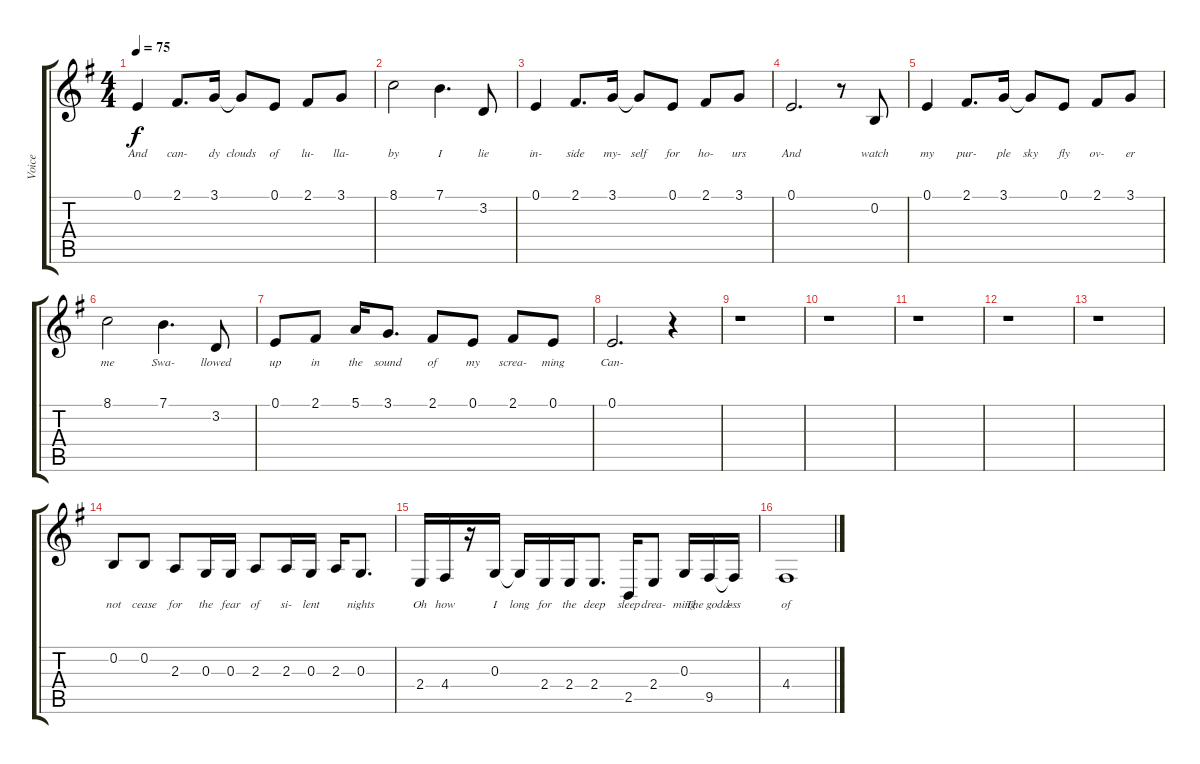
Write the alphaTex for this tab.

\track ("Voice" "Voice") {instrument violin}
\staff {score tabs}
\tuning (E4 B3 G3 D3 A2 E2) {hide}
\ts (4 4)
\tempo 75
\clef g2
\ks eminor
0.1.4{lyrics (0 "And") lyrics (1 "") lyrics (2 "") lyrics (3 "") lyrics (4 "") dy f} 2.1.8{d lyrics (0 "can-") lyrics (1 "") lyrics (2 "") lyrics (3 "") lyrics (4 "")} 3.1.16{lyrics (0 "dy") lyrics (1 "") lyrics (2 "") lyrics (3 "") lyrics (4 "")} 3.1{t}.8{lyrics (0 "clouds") lyrics (1 "") lyrics (2 "") lyrics (3 "") lyrics (4 "")} 0.1.8{lyrics (0 "of") lyrics (1 "") lyrics (2 "") lyrics (3 "") lyrics (4 "")} 2.1.8{lyrics (0 "lu-") lyrics (1 "") lyrics (2 "") lyrics (3 "") lyrics (4 "")} 3.1.8{lyrics (0 "lla-") lyrics (1 "") lyrics (2 "") lyrics (3 "") lyrics (4 "")} |
8.1.2{lyrics (0 "by") lyrics (1 "") lyrics (2 "") lyrics (3 "") lyrics (4 "")} 7.1.4{d lyrics (0 "I") lyrics (1 "") lyrics (2 "") lyrics (3 "") lyrics (4 "")} 3.2.8{lyrics (0 "lie") lyrics (1 "") lyrics (2 "") lyrics (3 "") lyrics (4 "")} |
0.1.4{lyrics (0 "in-") lyrics (1 "") lyrics (2 "") lyrics (3 "") lyrics (4 "")} 2.1.8{d lyrics (0 "side") lyrics (1 "") lyrics (2 "") lyrics (3 "") lyrics (4 "")} 3.1.16{lyrics (0 "my-") lyrics (1 "") lyrics (2 "") lyrics (3 "") lyrics (4 "")} 3.1{t}.8{lyrics (0 "self") lyrics (1 "") lyrics (2 "") lyrics (3 "") lyrics (4 "")} 0.1.8{lyrics (0 "for") lyrics (1 "") lyrics (2 "") lyrics (3 "") lyrics (4 "")} 2.1.8{lyrics (0 "ho-") lyrics (1 "") lyrics (2 "") lyrics (3 "") lyrics (4 "")} 3.1.8{lyrics (0 "urs") lyrics (1 "") lyrics (2 "") lyrics (3 "") lyrics (4 "")} |
0.1.2{d lyrics (0 "And") lyrics (1 "") lyrics (2 "") lyrics (3 "") lyrics (4 "")} r.8 0.2.8{lyrics (0 "watch") lyrics (1 "") lyrics (2 "") lyrics (3 "") lyrics (4 "")} |
0.1.4{lyrics (0 "my") lyrics (1 "") lyrics (2 "") lyrics (3 "") lyrics (4 "")} 2.1.8{d lyrics (0 "pur-") lyrics (1 "") lyrics (2 "") lyrics (3 "") lyrics (4 "")} 3.1.16{lyrics (0 "ple") lyrics (1 "") lyrics (2 "") lyrics (3 "") lyrics (4 "")} 3.1{t}.8{lyrics (0 "sky") lyrics (1 "") lyrics (2 "") lyrics (3 "") lyrics (4 "")} 0.1.8{lyrics (0 "fly") lyrics (1 "") lyrics (2 "") lyrics (3 "") lyrics (4 "")} 2.1.8{lyrics (0 "ov-") lyrics (1 "") lyrics (2 "") lyrics (3 "") lyrics (4 "")} 3.1.8{lyrics (0 "er") lyrics (1 "") lyrics (2 "") lyrics (3 "") lyrics (4 "")} |
8.1.2{lyrics (0 "me") lyrics (1 "") lyrics (2 "") lyrics (3 "") lyrics (4 "")} 7.1.4{d lyrics (0 "Swa-") lyrics (1 "") lyrics (2 "") lyrics (3 "") lyrics (4 "")} 3.2.8{lyrics (0 "llowed") lyrics (1 "") lyrics (2 "") lyrics (3 "") lyrics (4 "")} |
0.1.8{lyrics (0 "up") lyrics (1 "") lyrics (2 "") lyrics (3 "") lyrics (4 "")} 2.1.8{lyrics (0 "in") lyrics (1 "") lyrics (2 "") lyrics (3 "") lyrics (4 "")} 5.1.16{lyrics (0 "the") lyrics (1 "") lyrics (2 "") lyrics (3 "") lyrics (4 "")} 3.1.8{d lyrics (0 "sound") lyrics (1 "") lyrics (2 "") lyrics (3 "") lyrics (4 "")} 2.1.8{lyrics (0 "of") lyrics (1 "") lyrics (2 "") lyrics (3 "") lyrics (4 "")} 0.1.8{lyrics (0 "my") lyrics (1 "") lyrics (2 "") lyrics (3 "") lyrics (4 "")} 2.1.8{lyrics (0 "screa-") lyrics (1 "") lyrics (2 "") lyrics (3 "") lyrics (4 "")} 0.1.8{lyrics (0 "ming") lyrics (1 "") lyrics (2 "") lyrics (3 "") lyrics (4 "")} |
0.1.2{d lyrics (0 "Can-") lyrics (1 "") lyrics (2 "") lyrics (3 "") lyrics (4 "")} r.4 |
r.1 |
r.1 |
r.1 |
r.1 |
r.1 |
0.2.8{lyrics (0 "not") lyrics (1 "") lyrics (2 "") lyrics (3 "") lyrics (4 "")} 0.2.8{lyrics (0 "cease") lyrics (1 "") lyrics (2 "") lyrics (3 "") lyrics (4 "")} 2.3.8{lyrics (0 "for") lyrics (1 "") lyrics (2 "") lyrics (3 "") lyrics (4 "")} 0.3.16{lyrics (0 "the") lyrics (1 "") lyrics (2 "") lyrics (3 "") lyrics (4 "")} 0.3.16{lyrics (0 "fear") lyrics (1 "") lyrics (2 "") lyrics (3 "") lyrics (4 "")} 2.3.8{lyrics (0 "of") lyrics (1 "") lyrics (2 "") lyrics (3 "") lyrics (4 "")} 2.3.16{lyrics (0 "si-") lyrics (1 "") lyrics (2 "") lyrics (3 "") lyrics (4 "")} 0.3.16{lyrics (0 "lent") lyrics (1 "") lyrics (2 "") lyrics (3 "") lyrics (4 "")} 2.3.16{lyrics (0 "") lyrics (1 "") lyrics (2 "") lyrics (3 "") lyrics (4 "")} 0.3.8{d lyrics (0 "nights") lyrics (1 "") lyrics (2 "") lyrics (3 "") lyrics (4 "")} |
2.4.16{lyrics (0 "Oh") lyrics (1 "") lyrics (2 "") lyrics (3 "") lyrics (4 "")} 4.4.16{lyrics (0 "how") lyrics (1 "") lyrics (2 "") lyrics (3 "") lyrics (4 "")} r.16 0.3.16{lyrics (0 "I") lyrics (1 "") lyrics (2 "") lyrics (3 "") lyrics (4 "")} 0.3{t}.16{lyrics (0 "long") lyrics (1 "") lyrics (2 "") lyrics (3 "") lyrics (4 "")} 2.4.16{lyrics (0 "for") lyrics (1 "") lyrics (2 "") lyrics (3 "") lyrics (4 "")} 2.4.16{lyrics (0 "the") lyrics (1 "") lyrics (2 "") lyrics (3 "") lyrics (4 "")} 2.4.8{d lyrics (0 "deep") lyrics (1 "") lyrics (2 "") lyrics (3 "") lyrics (4 "")} 2.5.16{lyrics (0 "sleep") lyrics (1 "") lyrics (2 "") lyrics (3 "") lyrics (4 "")} 2.4.8{lyrics (0 "drea-") lyrics (1 "") lyrics (2 "") lyrics (3 "") lyrics (4 "")} 0.3.16{lyrics (0 "ming") lyrics (1 "") lyrics (2 "") lyrics (3 "") lyrics (4 "")} 9.5.16{lyrics (0 "The godd-") lyrics (1 "") lyrics (2 "") lyrics (3 "") lyrics (4 "")} 9.5{t}.16{lyrics (0 "ess") lyrics (1 "") lyrics (2 "") lyrics (3 "") lyrics (4 "")} |
4.4.1{lyrics (0 "of") lyrics (1 "") lyrics (2 "") lyrics (3 "") lyrics (4 "")}
